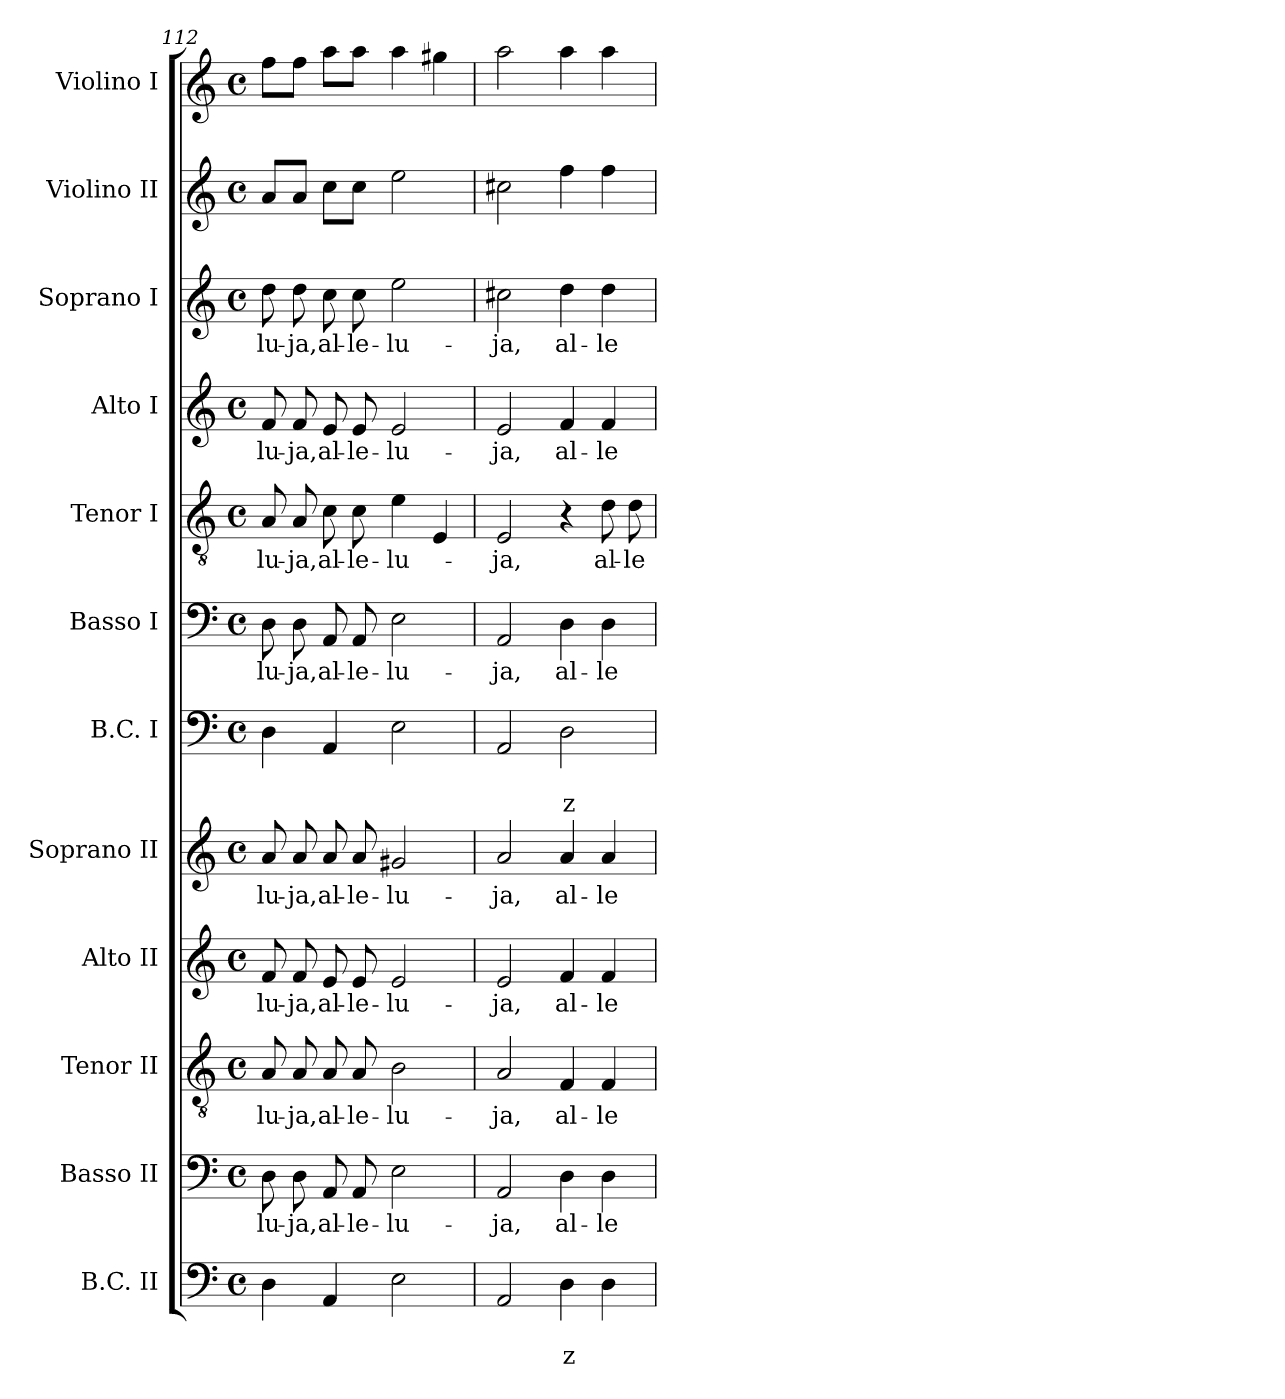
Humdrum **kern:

**kern	**text	**text	**kern	**text	**kern	**text	**kern	**text	**kern	**text	**kern	**text	**text	**kern	**text	**kern	**text	**kern	**text	**kern	**text	**kern	**kern
*part12	*part12	*part12	*part11	*part11	*part10	*part10	*part9	*part9	*part8	*part8	*part7	*part7	*part7	*part6	*part6	*part5	*part5	*part4	*part4	*part3	*part3	*part2	*part1
*staff12	*staff12	*staff12	*staff11	*staff11	*staff10	*staff10	*staff9	*staff9	*staff8	*staff8	*staff7	*staff7	*staff7	*staff6	*staff6	*staff5	*staff5	*staff4	*staff4	*staff3	*staff3	*staff2	*staff1
*I"B.C. II	*	*	*I"Basso II	*	*I"Tenor II	*	*I"Alto II	*	*I"Soprano II	*	*I"B.C. I	*	*	*I"Basso I	*	*I"Tenor I	*	*I"Alto I	*	*I"Soprano I	*	*I"Violino II	*I"Violino I
*I'BC2	*	*	*I'B 2	*	*I'T 2	*	*I'A 2	*	*I'S 2	*	*I'BC1	*	*	*I'B 1	*	*I'T 1	*	*I'A 1	*	*I'S 1	*	*I'Vln. II	*I'Vln. I
!!LO:PB:g=z
*clefF4	*	*	*clefF4	*	*clefGv2	*	*clefG2	*	*clefG2	*	*clefF4	*	*	*clefF4	*	*clefGv2	*	*clefG2	*	*clefG2	*	*clefG2	*clefG2
*k[]	*	*	*k[]	*	*k[]	*	*k[]	*	*k[]	*	*k[]	*	*	*k[]	*	*k[]	*	*k[]	*	*k[]	*	*k[]	*k[]
*C:	*	*	*C:	*	*C:	*	*C:	*	*C:	*	*C:	*	*	*C:	*	*C:	*	*C:	*	*C:	*	*C:	*C:
*M4/4	*	*	*M4/4	*	*M4/4	*	*M4/4	*	*M4/4	*	*M4/4	*	*	*M4/4	*	*M4/4	*	*M4/4	*	*M4/4	*	*M4/4	*M4/4
*met(c)	*	*	*met(c)	*	*met(c)	*	*met(c)	*	*met(c)	*	*met(c)	*	*	*met(c)	*	*met(c)	*	*met(c)	*	*met(c)	*	*met(c)	*met(c)
=112	=112	=112	=112	=112	=112	=112	=112	=112	=112	=112	=112	=112	=112	=112	=112	=112	=112	=112	=112	=112	=112	=112	=112
!	!	!	!	!LO:LY:b	!	!	!	!	!	!	!	!	!	!	!	!	!	!	!	!	!	!	!
!	!	!	!	!	!	!LO:LY:b	!	!	!	!	!	!	!	!	!	!	!	!	!	!	!	!	!
!	!	!	!	!	!	!	!	!LO:LY:b	!	!	!	!	!	!	!	!	!	!	!	!	!	!	!
!	!	!	!	!	!	!	!	!	!	!LO:LY:b	!	!	!	!	!	!	!	!	!	!	!	!	!
!	!	!	!	!	!	!	!	!	!	!	!	!	!	!	!LO:LY:b	!	!	!	!	!	!	!	!
!	!	!	!	!	!	!	!	!	!	!	!	!	!	!	!	!	!LO:LY:b	!	!	!	!	!	!
!	!	!	!	!	!	!	!	!	!	!	!	!	!	!	!	!	!	!	!LO:LY:b	!	!	!	!
!	!	!	!	!	!	!	!	!	!	!	!	!	!	!	!	!	!	!	!	!	!LO:LY:b	!	!
4D\	.	.	8D\	-lu-	8A/	-lu-	8f/	-lu-	8a/	-lu-	4D\	.	.	8D\	-lu-	8A/	-lu-	8f/	-lu-	8dd\	-lu-	8a/L	8ff\L
!	!	!	!	!LO:LY:b	!	!	!	!	!	!	!	!	!	!	!	!	!	!	!	!	!	!	!
!	!	!	!	!	!	!LO:LY:b	!	!	!	!	!	!	!	!	!	!	!	!	!	!	!	!	!
!	!	!	!	!	!	!	!	!LO:LY:b	!	!	!	!	!	!	!	!	!	!	!	!	!	!	!
!	!	!	!	!	!	!	!	!	!	!LO:LY:b	!	!	!	!	!	!	!	!	!	!	!	!	!
!	!	!	!	!	!	!	!	!	!	!	!	!	!	!	!LO:LY:b	!	!	!	!	!	!	!	!
!	!	!	!	!	!	!	!	!	!	!	!	!	!	!	!	!	!LO:LY:b	!	!	!	!	!	!
!	!	!	!	!	!	!	!	!	!	!	!	!	!	!	!	!	!	!	!LO:LY:b	!	!	!	!
!	!	!	!	!	!	!	!	!	!	!	!	!	!	!	!	!	!	!	!	!	!LO:LY:b	!	!
.	.	.	8D\	-ja,	8A/	-ja,	8f/	-ja,	8a/	-ja,	.	.	.	8D\	-ja,	8A/	-ja,	8f/	-ja,	8dd\	-ja,	8a/J	8ff\J
!	!	!	!	!LO:LY:b	!	!	!	!	!	!	!	!	!	!	!	!	!	!	!	!	!	!	!
!	!	!	!	!	!	!LO:LY:b	!	!	!	!	!	!	!	!	!	!	!	!	!	!	!	!	!
!	!	!	!	!	!	!	!	!LO:LY:b	!	!	!	!	!	!	!	!	!	!	!	!	!	!	!
!	!	!	!	!	!	!	!	!	!	!LO:LY:b	!	!	!	!	!	!	!	!	!	!	!	!	!
!	!	!	!	!	!	!	!	!	!	!	!	!	!	!	!LO:LY:b	!	!	!	!	!	!	!	!
!	!	!	!	!	!	!	!	!	!	!	!	!	!	!	!	!	!LO:LY:b	!	!	!	!	!	!
!	!	!	!	!	!	!	!	!	!	!	!	!	!	!	!	!	!	!	!LO:LY:b	!	!	!	!
!	!	!	!	!	!	!	!	!	!	!	!	!	!	!	!	!	!	!	!	!	!LO:LY:b	!	!
4AA/	.	.	8AA/	al-	8A/	al-	8e/	al-	8a/	al-	4AA/	.	.	8AA/	al-	8c\	al-	8e/	al-	8cc\	al-	8cc\L	8aa\L
!	!	!	!	!LO:LY:b	!	!	!	!	!	!	!	!	!	!	!	!	!	!	!	!	!	!	!
!	!	!	!	!	!	!LO:LY:b	!	!	!	!	!	!	!	!	!	!	!	!	!	!	!	!	!
!	!	!	!	!	!	!	!	!LO:LY:b	!	!	!	!	!	!	!	!	!	!	!	!	!	!	!
!	!	!	!	!	!	!	!	!	!	!LO:LY:b	!	!	!	!	!	!	!	!	!	!	!	!	!
!	!	!	!	!	!	!	!	!	!	!	!	!	!	!	!LO:LY:b	!	!	!	!	!	!	!	!
!	!	!	!	!	!	!	!	!	!	!	!	!	!	!	!	!	!LO:LY:b	!	!	!	!	!	!
!	!	!	!	!	!	!	!	!	!	!	!	!	!	!	!	!	!	!	!LO:LY:b	!	!	!	!
!	!	!	!	!	!	!	!	!	!	!	!	!	!	!	!	!	!	!	!	!	!LO:LY:b	!	!
.	.	.	8AA/	-le-	8A/	-le-	8e/	-le-	8a/	-le-	.	.	.	8AA/	-le-	8c\	-le-	8e/	-le-	8cc\	-le-	8cc\J	8aa\J
!	!	!	!	!LO:LY:b	!	!	!	!	!	!	!	!	!	!	!	!	!	!	!	!	!	!	!
!	!	!	!	!	!	!LO:LY:b	!	!	!	!	!	!	!	!	!	!	!	!	!	!	!	!	!
!	!	!	!	!	!	!	!	!LO:LY:b	!	!	!	!	!	!	!	!	!	!	!	!	!	!	!
!	!	!	!	!	!	!	!	!	!	!LO:LY:b	!	!	!	!	!	!	!	!	!	!	!	!	!
!	!	!	!	!	!	!	!	!	!	!	!	!	!	!	!LO:LY:b	!	!	!	!	!	!	!	!
!	!	!	!	!	!	!	!	!	!	!	!	!	!	!	!	!	!LO:LY:b	!	!	!	!	!	!
!	!	!	!	!	!	!	!	!	!	!	!	!	!	!	!	!	!	!	!LO:LY:b	!	!	!	!
!	!	!	!	!	!	!	!	!	!	!	!	!	!	!	!	!	!	!	!	!	!LO:LY:b	!	!
2E\	.	.	2E\	-lu-	2B\	-lu-	2e/	-lu-	2g#X/	-lu-	2E\	.	.	2E\	-lu-	4e\	-lu-	2e/	-lu-	2ee\	-lu-	2ee\	4aa\
.	.	.	.	.	.	.	.	.	.	.	.	.	.	.	.	4E/	.	.	.	.	.	.	4gg#X\
=113	=113	=113	=113	=113	=113	=113	=113	=113	=113	=113	=113	=113	=113	=113	=113	=113	=113	=113	=113	=113	=113	=113	=113
!	!	!	!	!LO:LY:b	!	!	!	!	!	!	!	!	!	!	!	!	!	!	!	!	!	!	!
!	!	!	!	!	!	!LO:LY:b	!	!	!	!	!	!	!	!	!	!	!	!	!	!	!	!	!
!	!	!	!	!	!	!	!	!LO:LY:b	!	!	!	!	!	!	!	!	!	!	!	!	!	!	!
!	!	!	!	!	!	!	!	!	!	!LO:LY:b	!	!	!	!	!	!	!	!	!	!	!	!	!
!	!	!	!	!	!	!	!	!	!	!	!	!	!	!	!LO:LY:b	!	!	!	!	!	!	!	!
!	!	!	!	!	!	!	!	!	!	!	!	!	!	!	!	!	!LO:LY:b	!	!	!	!	!	!
!	!	!	!	!	!	!	!	!	!	!	!	!	!	!	!	!	!	!	!LO:LY:b	!	!	!	!
!	!	!	!	!	!	!	!	!	!	!	!	!	!	!	!	!	!	!	!	!	!LO:LY:b	!	!
2AA/	.	.	2AA/	-ja,	2A/	-ja,	2e/	-ja,	2a/	-ja,	2AA/	.	.	2AA/	-ja,	2E/	-ja,	2e/	-ja,	2cc#X\	-ja,	2cc#X\	2aa\
!	!	!LO:LY:b	!	!	!	!	!	!	!	!	!	!	!	!	!	!	!	!	!	!	!	!	!
!	!	!	!	!LO:LY:b	!	!	!	!	!	!	!	!	!	!	!	!	!	!	!	!	!	!	!
!	!	!	!	!	!	!LO:LY:b	!	!	!	!	!	!	!	!	!	!	!	!	!	!	!	!	!
!	!	!	!	!	!	!	!	!LO:LY:b	!	!	!	!	!	!	!	!	!	!	!	!	!	!	!
!	!	!	!	!	!	!	!	!	!	!LO:LY:b	!	!	!	!	!	!	!	!	!	!	!	!	!
!	!	!	!	!	!	!	!	!	!	!	!	!	!LO:LY:b	!	!	!	!	!	!	!	!	!	!
!	!	!	!	!	!	!	!	!	!	!	!	!	!	!	!LO:LY:b	!	!	!	!	!	!	!	!
!	!	!	!	!	!	!	!	!	!	!	!	!	!	!	!	!	!	!	!LO:LY:b	!	!	!	!
!	!	!	!	!	!	!	!	!	!	!	!	!	!	!	!	!	!	!	!	!	!LO:LY:b	!	!
4D\	.	z	4D\	al-	4F/	al-	4f/	al-	4a/	al-	2D\	.	z	4D\	al-	4r	.	4f/	al-	4dd\	al-	4ff\	4aa\
!	!	!	!	!LO:LY:b	!	!	!	!	!	!	!	!	!	!	!	!	!	!	!	!	!	!	!
!	!	!	!	!	!	!LO:LY:b	!	!	!	!	!	!	!	!	!	!	!	!	!	!	!	!	!
!	!	!	!	!	!	!	!	!LO:LY:b	!	!	!	!	!	!	!	!	!	!	!	!	!	!	!
!	!	!	!	!	!	!	!	!	!	!LO:LY:b	!	!	!	!	!	!	!	!	!	!	!	!	!
!	!	!	!	!	!	!	!	!	!	!	!	!	!	!	!LO:LY:b	!	!	!	!	!	!	!	!
!	!	!	!	!	!	!	!	!	!	!	!	!	!	!	!	!	!LO:LY:b	!	!	!	!	!	!
!	!	!	!	!	!	!	!	!	!	!	!	!	!	!	!	!	!	!	!LO:LY:b	!	!	!	!
!	!	!	!	!	!	!	!	!	!	!	!	!	!	!	!	!	!	!	!	!	!LO:LY:b	!	!
4D\	.	.	4D\	-le-	4F/	-le-	4f/	-le-	4a/	-le-	.	.	.	4D\	-le-	8d\	al-	4f/	-le-	4dd\	-le-	4ff\	4aa\
!	!	!	!	!	!	!	!	!	!	!	!	!	!	!	!	!	!LO:LY:b	!	!	!	!	!	!
.	.	.	.	.	.	.	.	.	.	.	.	.	.	.	.	8d\	-le-	.	.	.	.	.	.
=	=	=	=	=	=	=	=	=	=	=	=	=	=	=	=	=	=	=	=	=	=	=	=
*-	*-	*-	*-	*-	*-	*-	*-	*-	*-	*-	*-	*-	*-	*-	*-	*-	*-	*-	*-	*-	*-	*-	*-
